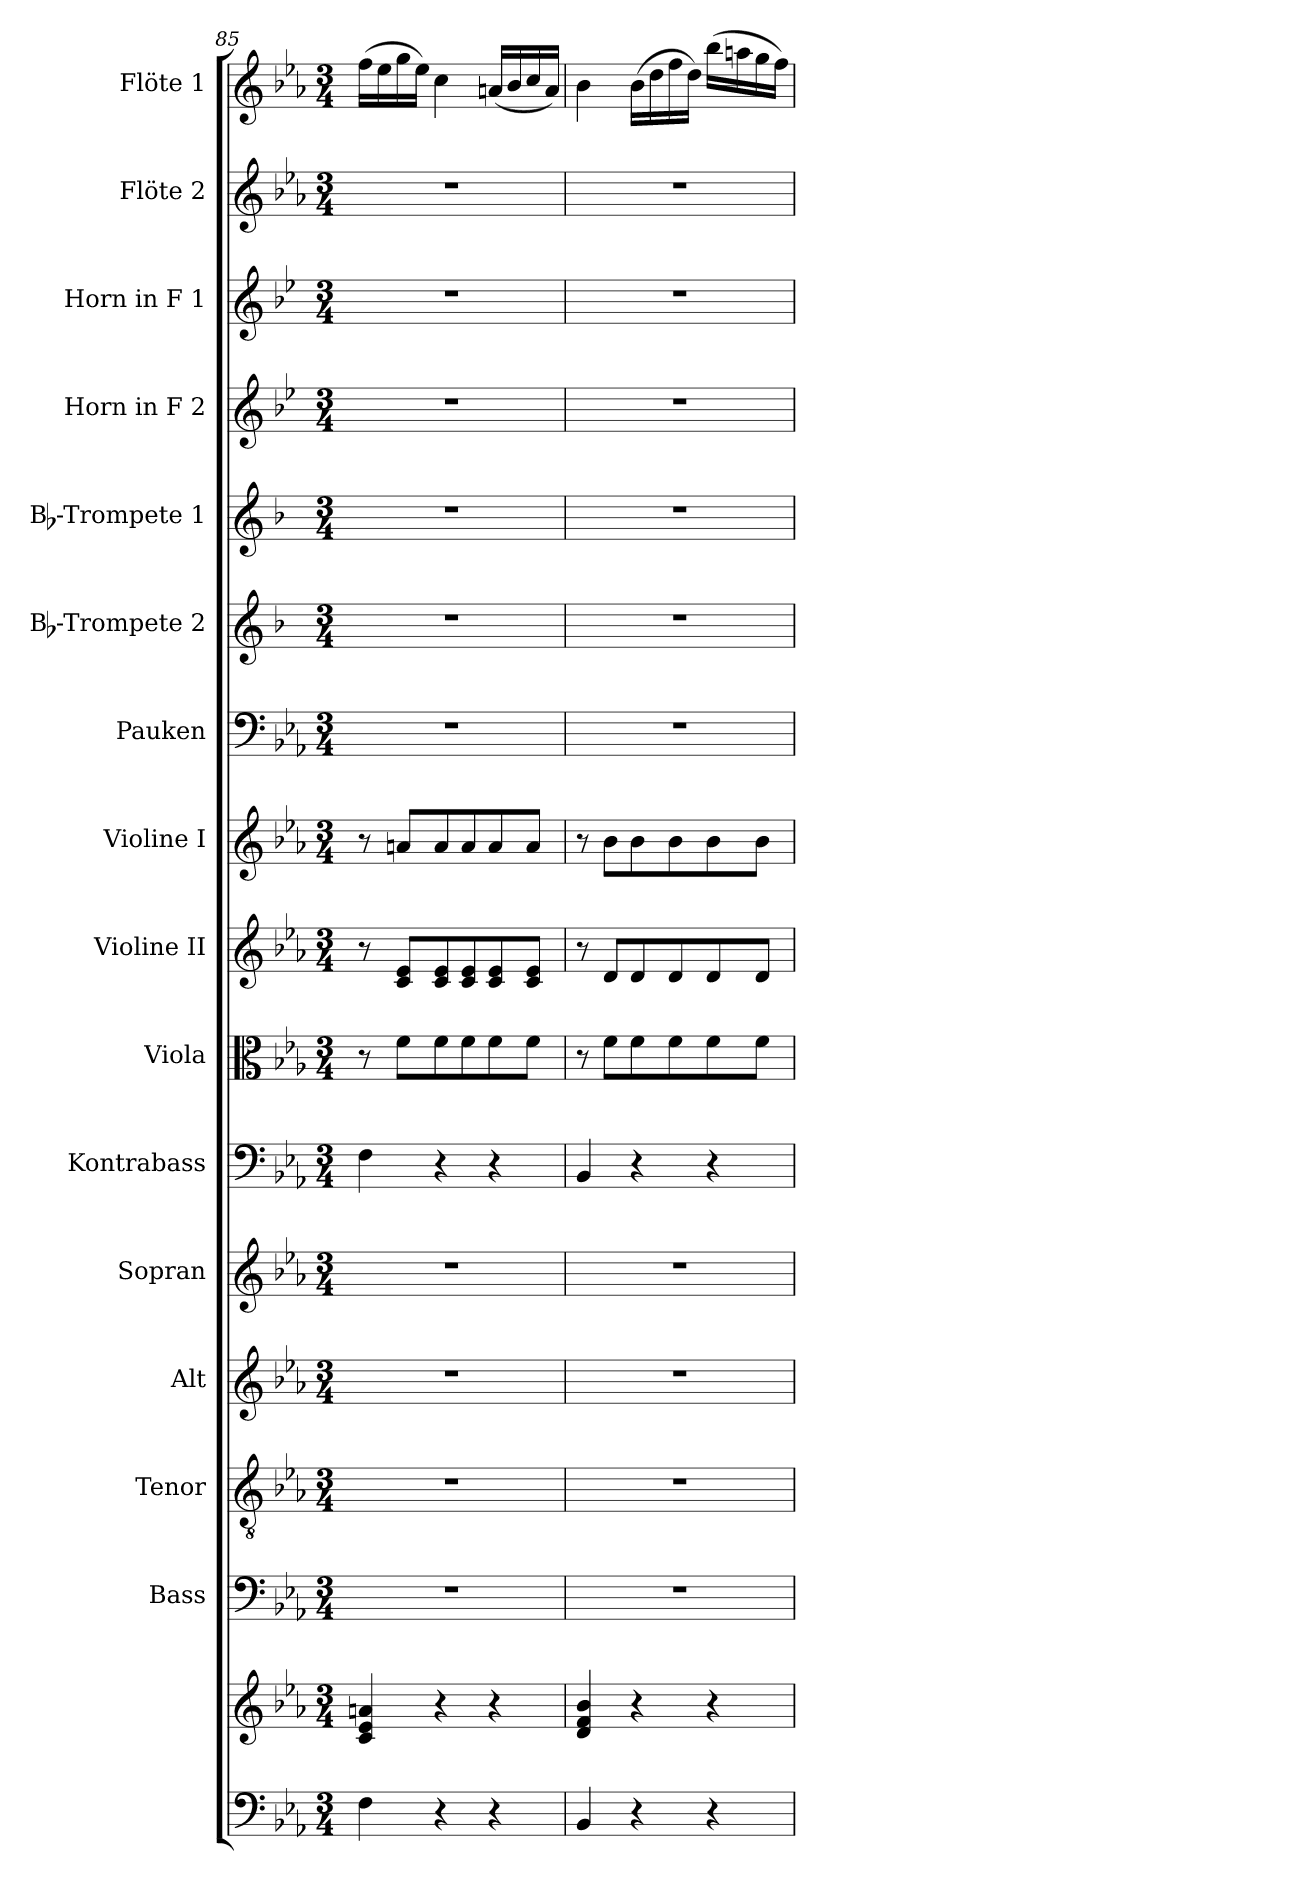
**kern	**kern	**kern	**kern	**kern	**kern	**kern	**kern	**kern	**kern	**kern	**kern	**kern	**kern	**kern	**kern	**kern
*part16	*part16	*part15	*part14	*part13	*part12	*part11	*part10	*part9	*part8	*part7	*part6	*part5	*part4	*part3	*part2	*part1
*staff17	*staff16	*staff15	*staff14	*staff13	*staff12	*staff11	*staff10	*staff9	*staff8	*staff7	*staff6	*staff5	*staff4	*staff3	*staff2	*staff1
*	*	*I"Bass	*I"Tenor	*I"Alt	*I"Sopran	*I"Kontrabass	*I"Viola	*I"Violine II	*I"Violine I	*I"Pauken	*I"Bb-Trompete 2	*I"Bb-Trompete 1	*I"Horn in F 2	*I"Horn in F 1	*I"Flöte 2	*I"Flöte 1
*	*	*I'B.	*I'T.	*I'A.	*I'S.	*I'Kb.	*I'Vla.	*I'Vl. II	*I'Vl. I	*I'Pk.	*I'Bb Trp. 2	*I'Bb Trp. 1	*	*	*I'Fl. 2	*I'Fl. 1
*clefF4	*clefG2	*clefF4	*clefGv2	*clefG2	*clefG2	*clefF4	*clefC3	*clefG2	*clefG2	*clefF4	*clefG2	*clefG2	*clefG2	*clefG2	*clefG2	*clefG2
*	*	*	*	*	*	*ITrd7c12	*	*	*	*	*ITrd1c2	*ITrd1c2	*ITrd4c7	*ITrd4c7	*	*
*k[b-e-a-]	*k[b-e-a-]	*k[b-e-a-]	*k[b-e-a-]	*k[b-e-a-]	*k[b-e-a-]	*k[b-e-a-]	*k[b-e-a-]	*k[b-e-a-]	*k[b-e-a-]	*k[b-e-a-]	*k[b-e-a-]	*k[b-e-a-]	*k[b-e-a-]	*k[b-e-a-]	*k[b-e-a-]	*k[b-e-a-]
*E-:	*E-:	*E-:	*E-:	*E-:	*E-:	*E-:	*E-:	*E-:	*E-:	*E-:	*E-:	*E-:	*E-:	*E-:	*E-:	*E-:
*M3/4	*M3/4	*M3/4	*M3/4	*M3/4	*M3/4	*M3/4	*M3/4	*M3/4	*M3/4	*M3/4	*M3/4	*M3/4	*M3/4	*M3/4	*M3/4	*M3/4
=85	=85	=85	=85	=85	=85	=85	=85	=85	=85	=85	=85	=85	=85	=85	=85	=85
4F\	4c/ 4e-/ 4an/	2.r	2.r	2.r	2.r	4FF\	8r	8r	8r	2.r	2.r	2.r	2.r	2.r	2.r	(>16ff\LL
.	.	.	.	.	.	.	.	.	.	.	.	.	.	.	.	16ee-\
.	.	.	.	.	.	.	8f\L	8c/ 8e-/L	8an/L	.	.	.	.	.	.	16gg\
.	.	.	.	.	.	.	.	.	.	.	.	.	.	.	.	16ee-\JJ)
4r	4r	.	.	.	.	4r	8f\	8c/ 8e-/	8a/	.	.	.	.	.	.	4cc\
.	.	.	.	.	.	.	8f\	8c/ 8e-/	8a/	.	.	.	.	.	.	.
4r	4r	.	.	.	.	4r	8f\	8c/ 8e-/	8a/	.	.	.	.	.	.	(<16an/LL
.	.	.	.	.	.	.	.	.	.	.	.	.	.	.	.	16b-/
.	.	.	.	.	.	.	8f\J	8c/ 8e-/J	8a/J	.	.	.	.	.	.	16cc/
.	.	.	.	.	.	.	.	.	.	.	.	.	.	.	.	16a/JJ)
=86	=86	=86	=86	=86	=86	=86	=86	=86	=86	=86	=86	=86	=86	=86	=86	=86
4BB-/	4d/ 4f/ 4b-/	2.r	2.r	2.r	2.r	4BBB-/	8r	8r	8r	2.r	2.r	2.r	2.r	2.r	2.r	4b-\
.	.	.	.	.	.	.	8f\L	8d/L	8b-\L	.	.	.	.	.	.	.
4r	4r	.	.	.	.	4r	8f\	8d/	8b-\	.	.	.	.	.	.	(>16b-\LL
.	.	.	.	.	.	.	.	.	.	.	.	.	.	.	.	16dd\
.	.	.	.	.	.	.	8f\	8d/	8b-\	.	.	.	.	.	.	16ff\
.	.	.	.	.	.	.	.	.	.	.	.	.	.	.	.	16dd\JJ)
4r	4r	.	.	.	.	4r	8f\	8d/	8b-\	.	.	.	.	.	.	(>16bb-\LL
.	.	.	.	.	.	.	.	.	.	.	.	.	.	.	.	16aan\
.	.	.	.	.	.	.	8f\J	8d/J	8b-\J	.	.	.	.	.	.	16gg\
.	.	.	.	.	.	.	.	.	.	.	.	.	.	.	.	16ff\JJ)
=	=	=	=	=	=	=	=	=	=	=	=	=	=	=	=	=
*-	*-	*-	*-	*-	*-	*-	*-	*-	*-	*-	*-	*-	*-	*-	*-	*-
